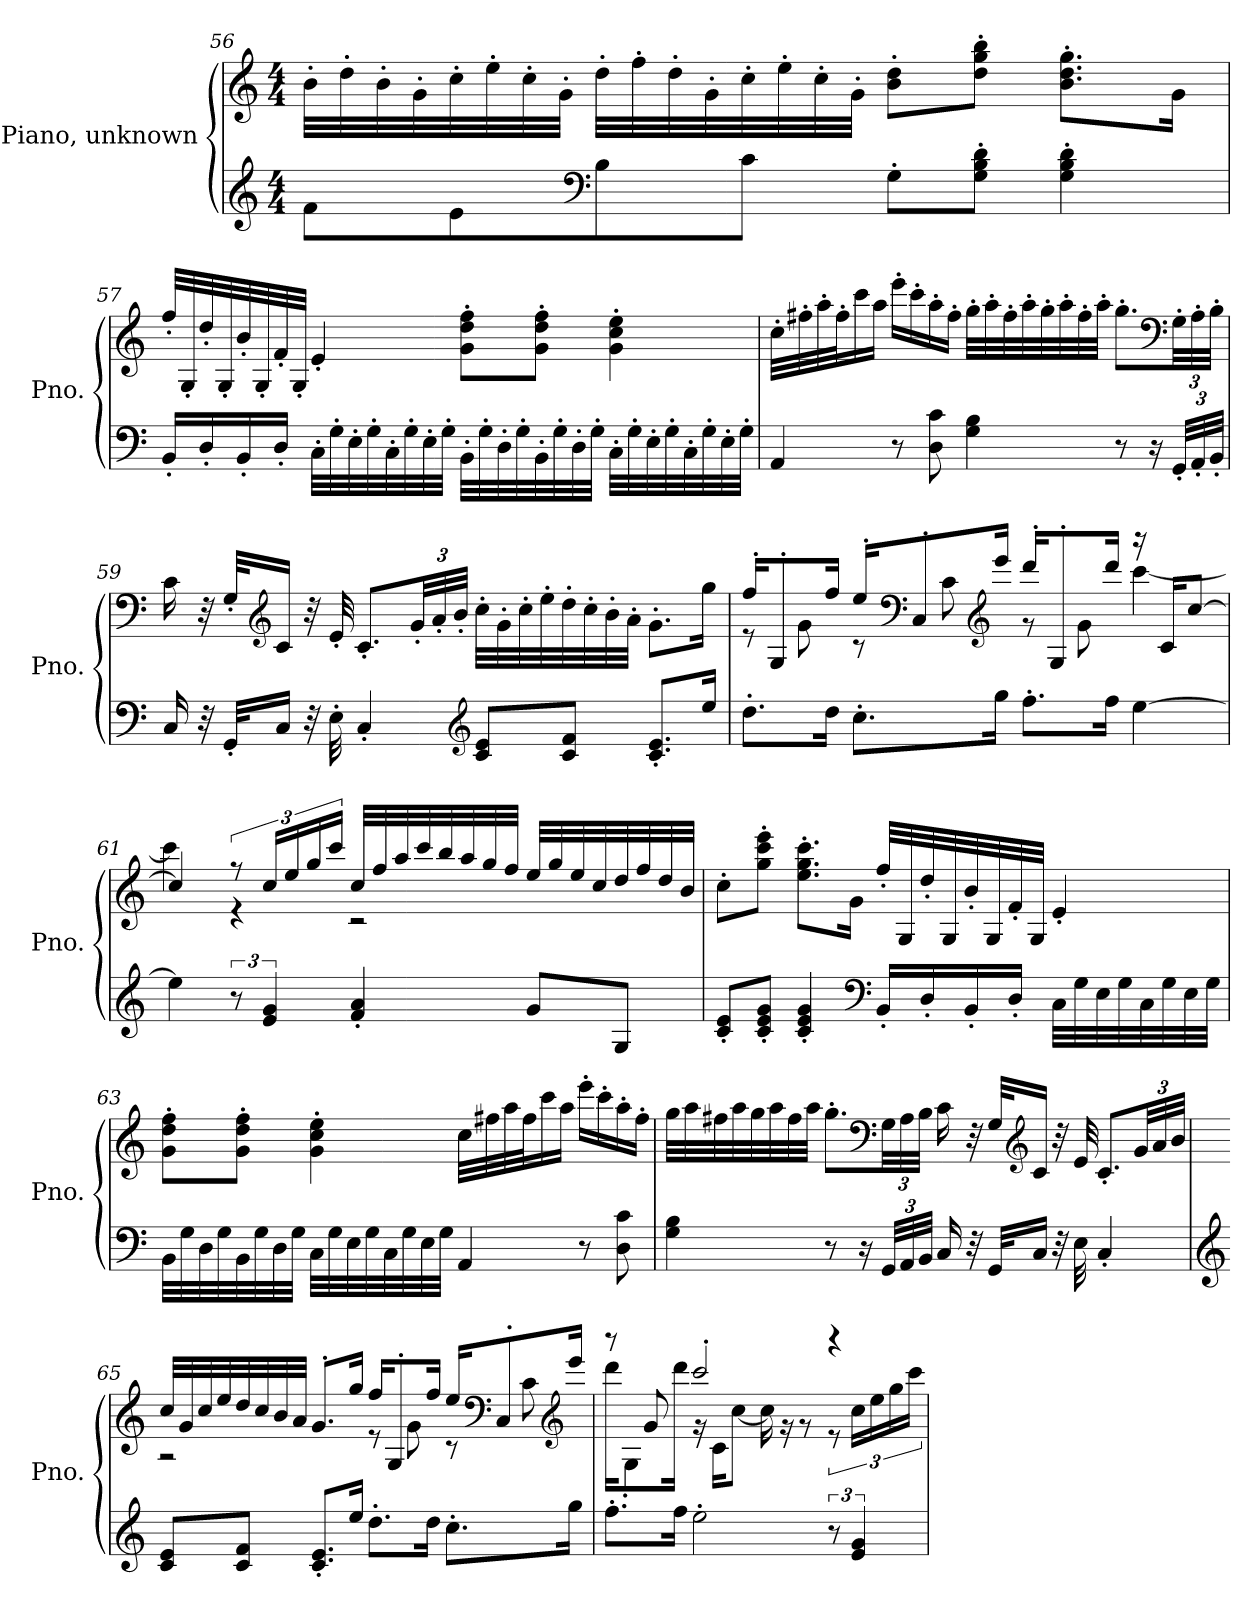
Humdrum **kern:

**kern	**kern
*part1	*part1
*staff2	*staff1
*I"Piano, unknown	*
*I'Pno.	*
!!LO:PB:g=z
*clefG2	*clefG2
*k[]	*k[]
*M4/4	*M4/4
=56	=56
8f\L	32b'\LLL
.	32dd'\
.	32b'\
.	32g'\
8e\	32cc'\
.	32ee'\
.	32cc'\
.	32g'\JJJ
*clefF4	*
8B\	32dd'\LLL
.	32ff'\
.	32dd'\
.	32g'\
8c\J	32cc'\
.	32ee'\
.	32cc'\
.	32g'\JJJ
8G'\L	8b\' 8dd\'L
8G\' 8B\' 8d\'J	8dd\' 8gg\' 8bb\'J
4G\' 4B\' 4d\'	8.b\' 8.dd\' 8.gg\'L
.	16g\Jk
!!LO:LB:g=z
=57	=57
16BB'/LL	32ff'/LLL
.	32G'/
16D'/	32dd'/
.	32G'/
16BB'/	32b'/
.	32G'/
16D'/JJ	32f'/
.	32G'/JJJ
32C'\LLL	4e'/
32G'\	.
32E'\	.
32G'\	.
32C'\	.
32G'\	.
32E'\	.
32G'\JJJ	.
32BB'\LLL	8g\' 8dd\' 8ff\'L
32G'\	.
32D'\	.
32G'\	.
32BB'\	8g\' 8dd\' 8ff\'J
32G'\	.
32D'\	.
32G'\JJJ	.
32C'\LLL	4g\' 4cc\' 4ee\'
32G'\	.
32E'\	.
32G'\	.
32C'\	.
32G'\	.
32E'\	.
32G'\JJJ	.
!!LO:LB:g=z
=58	=58
4AA/	32cc'\LLL
.	32ff#X'\
.	32aa'\
.	32ff#'\J
.	16ccc\
.	16aa\JJ
8r	16eee'\LL
.	16ccc'\
8D\ 8c\	16aa'\
.	16ff#'\JJ
4G\ 4B\	32gg'\LLL
.	32aa'\
.	32ff#'\
.	32aa'\
.	32gg'\
.	32aa'\
.	32ff#'\
.	32aa'\JJJ
8r	8.gg'\L
16r	.
*	*clefF4
*Xbrackettup	*Xbrackettup
48GG'/LLL	48G'\LL
48AA'/	48A'\
48BB'/JJJ	48B'\JJJ
!!LO:LB:g=z
=59	=59
16C/	16c\
32r	32r
32GG'/KLL	32G'/KLL
*	*clefG2
16C/JJ	16c/JJ
32r	32r
32E'\	32e'/
4C'/	8.c'/L
.	48g'/LL
.	48a'/
.	48b'/JJJ
*clefG2	*
8c/ 8e/L	32cc'\LLL
.	32g'\
.	32cc'\
.	32ee'\
8c/ 8f/J	32dd'\
.	32cc'\
.	32b'\
.	32a'\JJJ
8.c/' 8.e/'L	8.g'\L
16ee/Jk	16gg\Jk
=60	=60
*	*^
8.dd'\L	16ff'/KL	8r
.	8G'/	.
.	.	8g\
16dd\Jk	16ff/Jk	.
8.cc'\L	16ee'/KL	8r
*	*clefF4	*
.	8C'/	.
.	.	8c\
*	*clefG2	*
16gg\Jk	16eee/Jk	.
8.ff'\L	16ddd'/KL	8r
.	8G'/	.
.	.	8g\
16ff\Jk	16ddd/Jk	.
[4ee\	16r	[4ccc\
.	16c/KL	.
.	[8cc/J	.
!!LO:LB:g=z	!!
=61	=61	=61
4ee\]	4cc/]	4ccc\]
*brackettup	*brackettup	*
12r	12r	4r
6e/ 6g/	24cc/LL	.
*	*Xbrackettup	*
.	24ee/	.
.	24gg/	.
.	24ccc/JJ	.
4f/' 4a/'	32cc/LLL	2r
.	32ff/	.
.	32aa/	.
.	32ccc/	.
.	32bb/	.
.	32aa/	.
.	32gg/	.
.	32ff/JJJ	.
8g/L	32ee/LLL	.
.	32gg/	.
.	32ee/	.
.	32cc/	.
8G/J	32dd/	.
.	32ff/	.
.	32dd/	.
.	32b/JJJ	.
*	*v	*v
=62	=62
8c/' 8e/'L	8cc'\L
8c/' 8e/' 8g/'J	8gg\' 8ccc\' 8eee\'J
4c/' 4e/' 4g/'	8.ee\' 8.gg\' 8.ccc\'L
.	16g\Jk
*clefF4	*
16BB'/LL	32ff'/LLL
.	32G/
16D'/	32dd'/
.	32G/
16BB'/	32b'/
.	32G/
16D'/JJ	32f'/
.	32G/JJJ
32C\LLL	4e'/
32G\	.
32E\	.
32G\	.
32C\	.
32G\	.
32E\	.
32G\JJJ	.
!!LO:LB:g=z
=63	=63
32BB\LLL	8g\' 8dd\' 8ff\'L
32G\	.
32D\	.
32G\	.
32BB\	8g\' 8dd\' 8ff\'J
32G\	.
32D\	.
32G\JJJ	.
32C\LLL	4g\' 4cc\' 4ee\'
32G\	.
32E\	.
32G\	.
32C\	.
32G\	.
32E\	.
32G\JJJ	.
4AA/	32cc\LLL
.	32ff#X\
.	32aa\
.	32ff#\J
.	16ccc\
.	16aa\JJ
8r	16eee'\LL
.	16ccc'\
8D\ 8c\	16aa'\
.	16ff#'\JJ
!!LO:PB:g=z
=64	=64
4G\ 4B\	32gg\LLL
.	32aa\
.	32ff#X\
.	32aa\
.	32gg\
.	32aa\
.	32ff#\
.	32aa\JJJ
8r	8.gg'\L
16r	.
*	*clefF4
*Xbrackettup	*
48GG/LLL	48G\LL
48AA/	48A\
48BB/JJJ	48B\JJJ
16C/	16c\
32r	32r
32GG/KLL	32G/KLL
*	*clefG2
16C/JJ	16c/JJ
32r	32r
32E\	32e/
4C'/	8.c'/L
.	48g/LL
.	48a/
.	48b/JJJ
!!LO:LB:g=z
=65	=65
*clefG2	*
*	*^
8c/ 8e/L	32cc/LLL	2r
.	32g/	.
.	32cc/	.
.	32ee/	.
8c/ 8f/J	32dd/	.
.	32cc/	.
.	32b/	.
.	32a/JJJ	.
8.c/' 8.e/'L	8.g'/L	.
16ee/Jk	16gg/Jk	.
8.dd'\L	16ff/KL	8r
.	8G'/	.
.	.	8g\
16dd\Jk	16ff/Jk	.
8.cc'\L	16ee/KL	8r
*	*clefF4	*
.	8C'/	.
.	.	8c\
*	*clefG2	*
16gg\Jk	16eee/Jk	.
=66	=66	=66
8.ff'\L	8r	16ddd\KL
.	.	8G'\
.	8g/	.
16ff\Jk	.	16ddd\Jk
2ee'\	2ccc'/	16r
.	.	16c\KL
.	.	[8cc\J
.	.	16cc\]
.	.	16r
.	.	8r
*brackettup	*	*brackettup
12r	4r	12r
6e/ 6g/	.	24cc\LL
*	*	*Xbrackettup
.	.	24ee\
.	.	24gg\
.	.	24ccc\JJ
*	*v	*v
=	=
*-	*-
